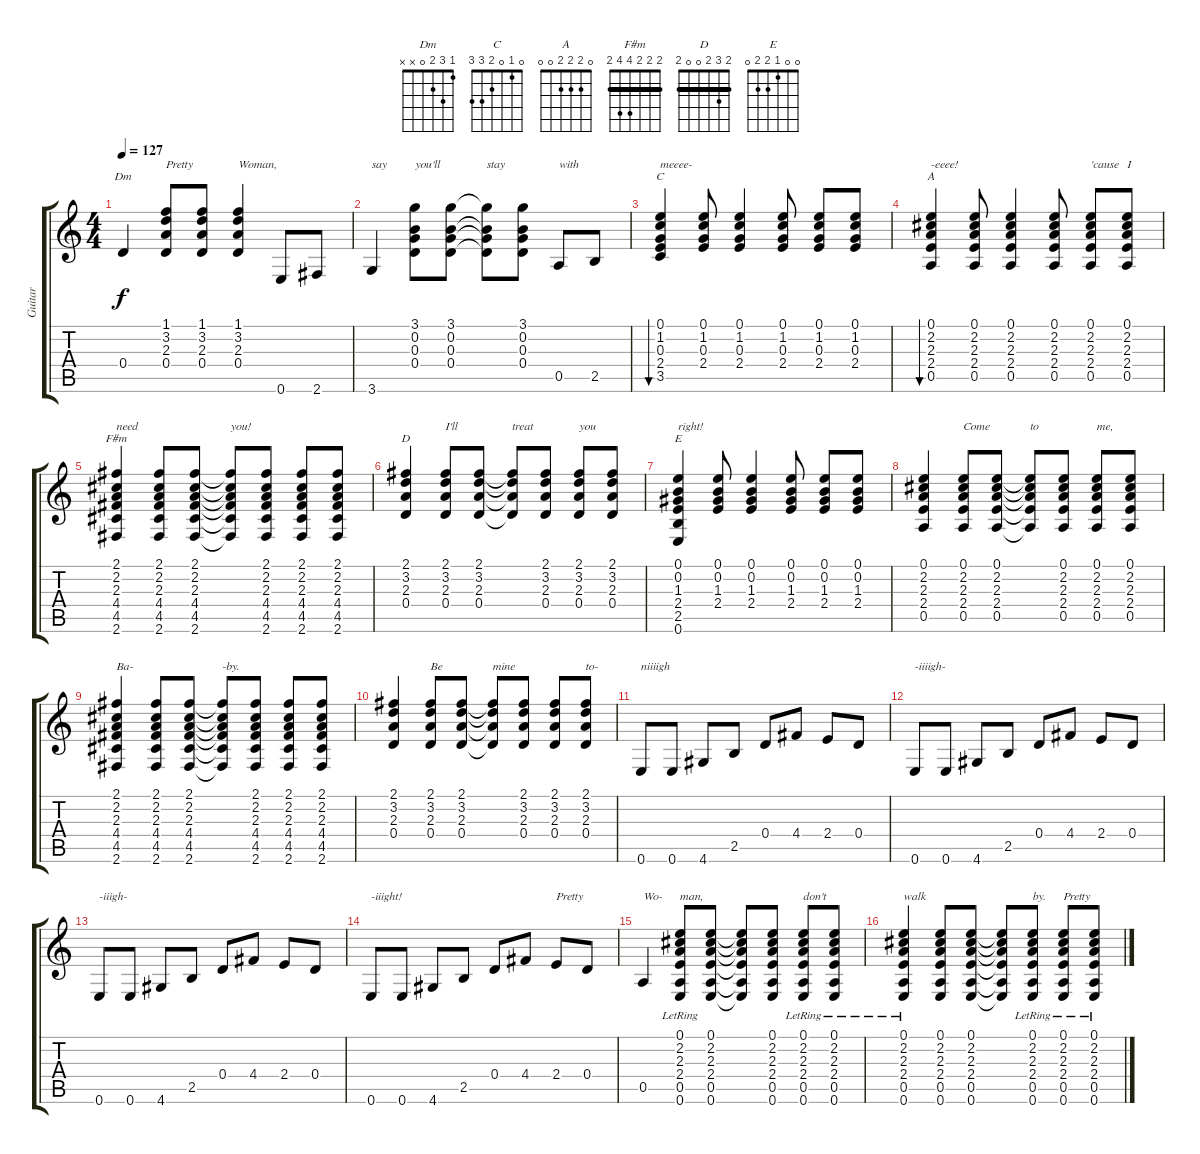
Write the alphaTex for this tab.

\track ("Guitar" "Guitar") {instrument electricguitarclean}
\staff {score tabs}
\tuning (E4 B3 G3 D3 A2 E2) {hide}
\chord ("Dm" 1 3 2 0 x x)
\chord ("C" 0 1 0 2 3 3)
\chord ("A" 0 2 2 2 0 0)
\chord ("F#m" 2 2 2 4 4 2) {barre 2}
\chord ("D" 2 3 2 0 0 2) {barre 2}
\chord ("E" 0 0 1 2 2 0)
\ts (4 4)
\tempo 127
\clef g2
\ks c
0.4.4{ch "Dm" dy f} (1.1 3.2 2.3 0.4).8{txt "Pretty"} (1.1 3.2 2.3 0.4).8 (1.1 3.2 2.3 0.4).4{txt "Woman,"} 0.6.8 2.6.8 |
3.6.4{txt "say"} (3.1 0.2 0.3 0.4).8{txt "you'll"} (3.1 0.2 0.3 0.4).8 (3.1{t} 0.2{t} 0.3{t} 0.4{t}).8{txt "stay"} (3.1 0.2 0.3 0.4).8 0.5.8{txt "with"} 2.5.8 |
(0.1 1.2 0.3 2.4 3.5).4{bu 120 ch "C" txt "meeee-"} (0.1 1.2 0.3 2.4).8 (0.1 1.2 0.3 2.4).4 (0.1 1.2 0.3 2.4).8 (0.1 1.2 0.3 2.4).8 (0.1 1.2 0.3 2.4).8 |
(0.1 2.2 2.3 2.4 0.5).4{bu 120 ch "A" txt "-eeee!"} (0.1 2.2 2.3 2.4 0.5).8 (0.1 2.2 2.3 2.4 0.5).4 (0.1 2.2 2.3 2.4 0.5).8 (0.1 2.2 2.3 2.4 0.5).8{txt "'cause"} (0.1 2.2 2.3 2.4 0.5).8{txt "I"} |
(2.1 2.2 2.3 4.4 4.5 2.6).4{ch "F#m" txt "need"} (2.1 2.2 2.3 4.4 4.5 2.6).8 (2.1 2.2 2.3 4.4 4.5 2.6).8 (2.1{t} 2.2{t} 2.3{t} 4.4{t} 4.5{t} 2.6{t}).8{txt "you!"} (2.1 2.2 2.3 4.4 4.5 2.6).8 (2.1 2.2 2.3 4.4 4.5 2.6).8 (2.1 2.2 2.3 4.4 4.5 2.6).8 |
(2.1 3.2 2.3 0.4).4{ch "D"} (2.1 3.2 2.3 0.4).8{txt "I'll"} (2.1 3.2 2.3 0.4).8 (2.1{t} 3.2{t} 2.3{t} 0.4{t}).8{txt "treat"} (2.1 3.2 2.3 0.4).8 (2.1 3.2 2.3 0.4).8{txt "you"} (2.1 3.2 2.3 0.4).8 |
(0.1 0.2 1.3 2.4 2.5 0.6).4{ch "E" txt "right!"} (0.1 0.2 1.3 2.4).8 (0.1 0.2 1.3 2.4).4 (0.1 0.2 1.3 2.4).8 (0.1 0.2 1.3 2.4).8 (0.1 0.2 1.3 2.4).8 |
(0.1 2.2 2.3 2.4 0.5).4 (0.1 2.2 2.3 2.4 0.5).8{txt "Come"} (0.1 2.2 2.3 2.4 0.5).8 (0.1{t} 2.2{t} 2.3{t} 2.4{t} 0.5{t}).8{txt "to"} (0.1 2.2 2.3 2.4 0.5).8 (0.1 2.2 2.3 2.4 0.5).8{txt "me,"} (0.1 2.2 2.3 2.4 0.5).8 |
(2.1 2.2 2.3 4.4 4.5 2.6).4{txt "Ba-"} (2.1 2.2 2.3 4.4 4.5 2.6).8 (2.1 2.2 2.3 4.4 4.5 2.6).8 (2.1{t} 2.2{t} 2.3{t} 4.4{t} 4.5{t} 2.6{t}).8{txt "-by."} (2.1 2.2 2.3 4.4 4.5 2.6).8 (2.1 2.2 2.3 4.4 4.5 2.6).8 (2.1 2.2 2.3 4.4 4.5 2.6).8 |
(2.1 3.2 2.3 0.4).4 (2.1 3.2 2.3 0.4).8{txt "Be"} (2.1 3.2 2.3 0.4).8 (2.1{t} 3.2{t} 2.3{t} 0.4{t}).8{txt "mine"} (2.1 3.2 2.3 0.4).8 (2.1 3.2 2.3 0.4).8 (2.1 3.2 2.3 0.4).8{txt "to-"} |
0.6.8{txt "niiiigh"} 0.6.8 4.6.8 2.5.8 0.4.8 4.4.8 2.4.8 0.4.8 |
0.6.8{txt "-iiiigh-"} 0.6.8 4.6.8 2.5.8 0.4.8 4.4.8 2.4.8 0.4.8 |
0.6.8{txt "-iiigh-"} 0.6.8 4.6.8 2.5.8 0.4.8 4.4.8 2.4.8 0.4.8 |
0.6.8{txt "-iiight!"} 0.6.8 4.6.8 2.5.8 0.4.8 4.4.8 2.4.8{txt "Pretty"} 0.4.8 |
0.5.4{txt "Wo-"} (0.1{lr} 2.2 2.3 2.4 0.5 0.6).8{txt "man,"} (0.1 2.2 2.3 2.4 0.5 0.6).8 (0.1{t} 2.2{t} 2.3{t} 2.4{t} 0.5{t} 0.6{t}).8 (0.1 2.2 2.3 2.4 0.5 0.6).8 (0.1{lr} 2.2 2.3 2.4 0.5 0.6).8{txt "don't"} (0.1{lr} 2.2 2.3 2.4 0.5 0.6).8 |
(0.1{lr} 2.2 2.3 2.4 0.5 0.6).4{txt "walk"} (0.1 2.2 2.3 2.4 0.5 0.6).8 (0.1 2.2 2.3 2.4 0.5 0.6).8 (0.1{t} 2.2{t} 2.3{t} 2.4{t} 0.5{t} 0.6{t}).8 (0.1{lr} 2.2 2.3 2.4 0.5 0.6).8{txt "by."} (0.1{lr} 2.2 2.3 2.4 0.5 0.6).8{txt "Pretty"} (0.1{lr} 2.2 2.3 2.4 0.5 0.6).8
